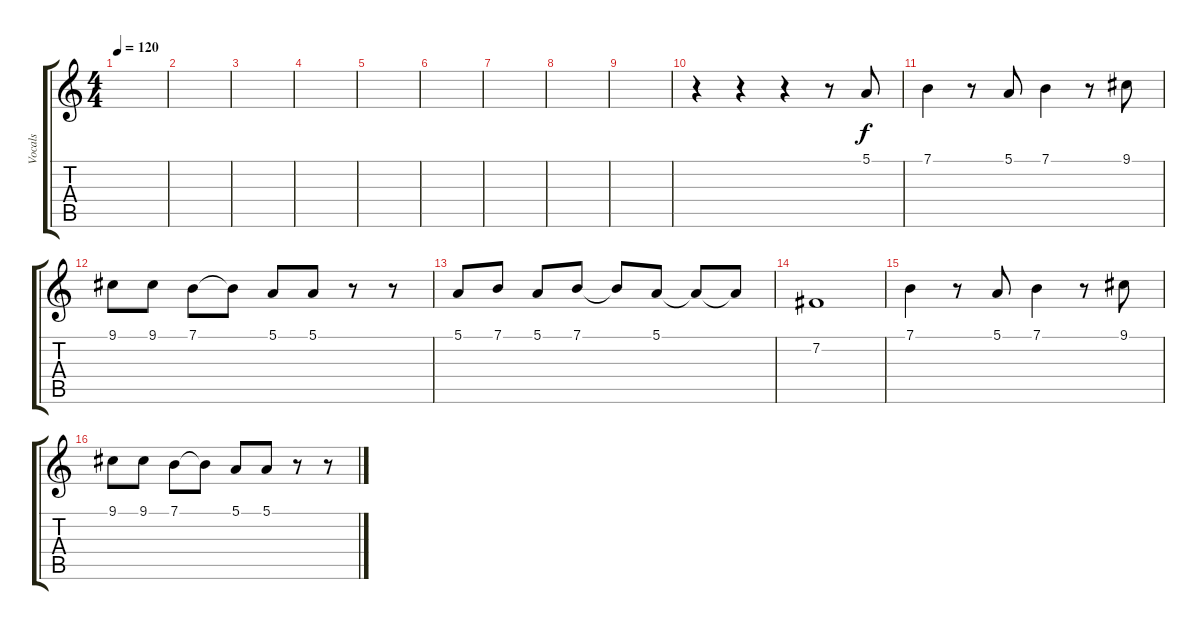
\track ("Vocals" "Vocals") {instrument clarinet}
\staff {score tabs}
\tuning (E4 B3 G3 D3 A2 E2) {hide}
\ts (4 4)
\tempo 120
\clef g2
\ks c
|
|
|
|
|
|
|
|
|
r.4 r.4 r.4 r.8 5.1.8 |
7.1.4 r.8 5.1.8 7.1.4 r.8 9.1.8 |
9.1.8 9.1.8 7.1.8 7.1{t}.8 5.1.8 5.1.8 r.8 r.8 |
5.1.8 7.1.8 5.1.8 7.1.8 7.1{t}.8 5.1.8 5.1{t}.8 5.1{t}.8 |
7.2.1 |
7.1.4 r.8 5.1.8 7.1.4 r.8 9.1.8 |
9.1.8 9.1.8 7.1.8 7.1{t}.8 5.1.8 5.1.8 r.8 r.8
